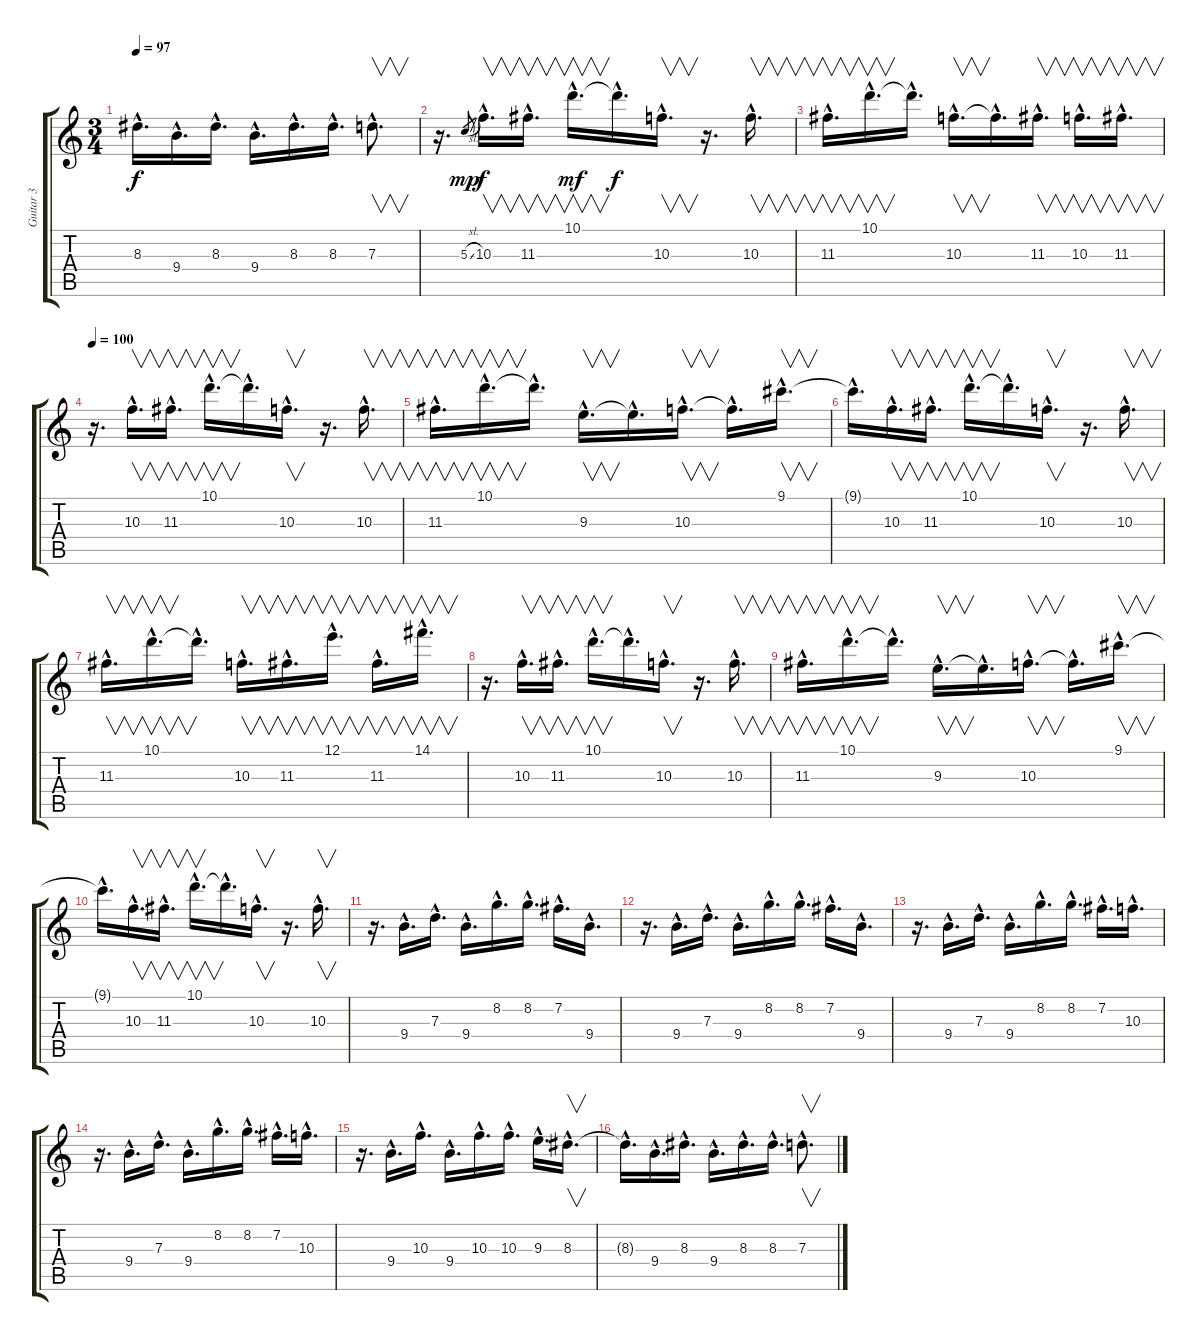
\track ("Guitar 3" "Guitar 3") {instrument electricguitarjazz}
\staff {score tabs}
\tuning (E4 B3 G3 D3 A2 E2) {hide}
\ts (3 4)
\tempo 97
\clef g2
\ks c
8.3{hac t}.16{d dy f} 9.4{hac}.16{d} 8.3{hac}.16{d} 9.4{hac}.16{d} 8.3{hac}.16{d} 8.3{hac}.16{d} 7.3{hac}.8{v d} |
r.16{d} 5.3{sl}.8{gr dy mp} 10.3{hac}.16{v d dy f} 11.3{hac}.16{v d} 10.1{hac}.16{v d dy mf} 10.1{hac t}.16{d dy f} 10.3{hac}.16{v d} r.16{d} 10.3{hac}.16{v d} |
11.3{hac}.16{v d} 10.1{hac}.16{v d} 10.1{hac t}.16{d} 10.3{hac}.16{v d} 10.3{hac t}.16{d} 11.3{hac}.16{v d} 10.3{hac}.16{v d} 11.3{hac}.16{v d} |
\tempo 100
r.16{d} 10.3{hac}.16{v d volume 8} 11.3{hac}.16{v d} 10.1{hac}.16{v d} 10.1{hac t}.16{d} 10.3{hac}.16{v d} r.16{d} 10.3{hac}.16{v d} |
11.3{hac}.16{v d} 10.1{hac}.16{v d} 10.1{hac t}.16{d} 9.3{hac}.16{v d} 9.3{hac t}.16{d} 10.3{hac}.16{v d} 10.3{hac t}.16{d} 9.1{hac}.16{v d} |
9.1{hac t}.16{d} 10.3{hac}.16{v d} 11.3{hac}.16{v d} 10.1{hac}.16{v d} 10.1{hac t}.16{d} 10.3{hac}.16{v d} r.16{d} 10.3{hac}.16{v d} |
11.3{hac}.16{v d} 10.1{hac}.16{v d} 10.1{hac t}.16{d} 10.3{hac}.16{v d} 11.3{hac}.16{v d} 12.1{hac}.16{v d} 11.3{hac}.16{v d} 14.1{hac}.16{v d} |
r.16{d} 10.3{hac}.16{v d} 11.3{hac}.16{v d} 10.1{hac}.16{v d} 10.1{hac t}.16{d} 10.3{hac}.16{v d} r.16{d} 10.3{hac}.16{v d} |
11.3{hac}.16{v d} 10.1{hac}.16{v d} 10.1{hac t}.16{d} 9.3{hac}.16{v d} 9.3{hac t}.16{d} 10.3{hac}.16{v d} 10.3{hac t}.16{d} 9.1{hac}.16{v d} |
9.1{hac t}.16{d} 10.3{hac}.16{v d} 11.3{hac}.16{v d} 10.1{hac}.16{v d} 10.1{hac t}.16{d} 10.3{hac}.16{v d} r.16{d} 10.3{hac}.16{v d} |
r.16{d} 9.4{hac}.16{d volume 10} 7.3{hac}.16{d} 9.4{hac}.16{d} 8.2{hac}.16{d} 8.2{hac}.16{d} 7.2{hac}.16{d} 9.4{hac}.16{d} |
r.16{d} 9.4{hac}.16{d} 7.3{hac}.16{d} 9.4{hac}.16{d} 8.2{hac}.16{d} 8.2{hac}.16{d} 7.2{hac}.16{d} 9.4{hac}.16{d} |
r.16{d} 9.4{hac}.16{d} 7.3{hac}.16{d} 9.4{hac}.16{d} 8.2{hac}.16{d} 8.2{hac}.16{d} 7.2{hac}.16{d} 10.3{hac}.16{d} |
r.16{d} 9.4{hac}.16{d} 7.3{hac}.16{d} 9.4{hac}.16{d} 8.2{hac}.16{d} 8.2{hac}.16{d} 7.2{hac}.16{d} 10.3{hac}.16{d} |
r.16{d} 9.4{hac}.16{d} 10.3{hac}.16{d} 9.4{hac}.16{d} 10.3{hac}.16{d} 10.3{hac}.16{d} 9.3{hac}.16{d} 8.3{hac}.16{v d} |
8.3{hac t}.16{d} 9.4{hac}.16{d} 8.3{hac}.16{d} 9.4{hac}.16{d} 8.3{hac}.16{d} 8.3{hac}.16{d} 7.3{hac}.8{v d}
